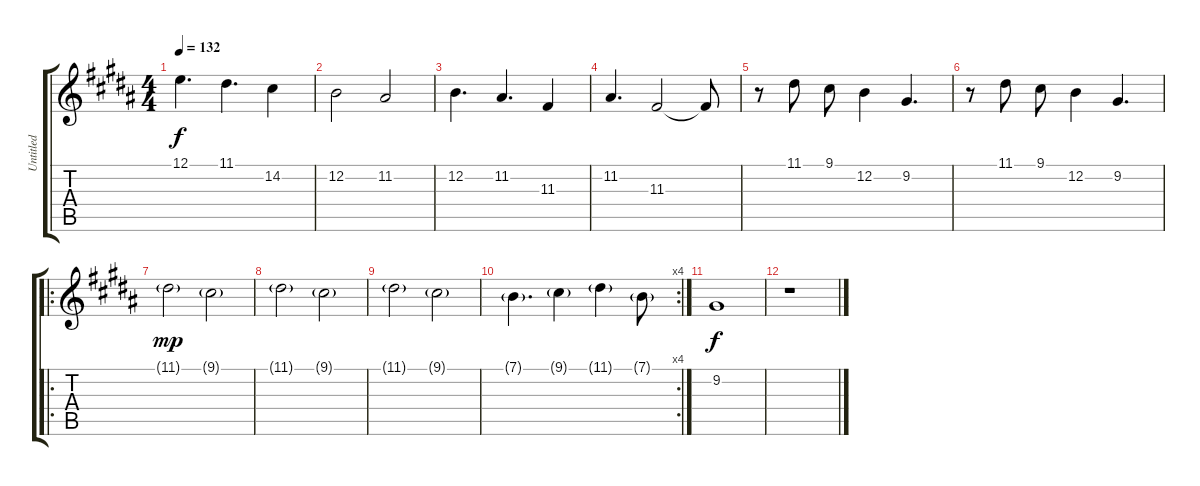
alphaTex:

\track ("Untitled" "Untitled") {instrument electricgrandpiano}
\staff {score tabs}
\tuning (E4 B3 G3 D3 A2 E2) {hide}
\ts (4 4)
\tempo 132
\clef g2
\ks b
12.1.4{d dy f} 11.1.4{d} 14.2.4 |
12.2.2 11.2.2 |
12.2.4{d} 11.2.4{d} 11.3.4 |
11.2.4{d} 11.3.2 11.3{t}.8 |
r.8 11.1.8 9.1.8 12.2.4 9.2.4{d} |
r.8 11.1.8 9.1.8 12.2.4 9.2.4{d} |
\ro
11.1{g}.2{dy mp} 9.1{g}.2 |
11.1{g}.2 9.1{g}.2 |
11.1{g}.2 9.1{g}.2 |
\rc 4
7.1{g}.4{d} 9.1{g}.4 11.1{g}.4 7.1{g}.8 |
9.2.1{dy f} |
r.1
